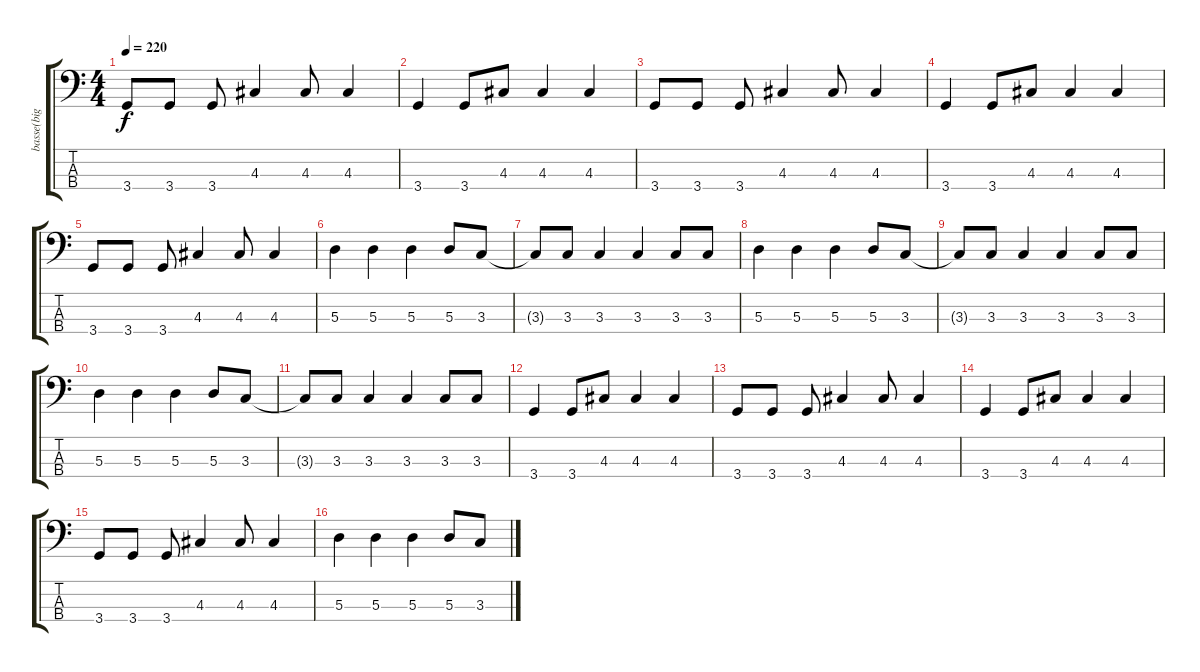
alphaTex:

\track ("basse(big jay)" "basse(big ") {instrument electricbasspick}
\staff {score tabs}
\tuning (G2 D2 A1 E1) {hide}
\ts (4 4)
\tempo 220
\clef f4
\ks c
3.4.8{dy f} 3.4.8 3.4.8 4.3.4 4.3.8 4.3.4 |
3.4.4 3.4.8 4.3.8 4.3.4 4.3.4 |
3.4.8 3.4.8 3.4.8 4.3.4 4.3.8 4.3.4 |
3.4.4 3.4.8 4.3.8 4.3.4 4.3.4 |
3.4.8 3.4.8 3.4.8 4.3.4 4.3.8 4.3.4 |
5.3.4 5.3.4 5.3.4 5.3.8 3.3.8 |
3.3{t}.8 3.3.8 3.3.4 3.3.4 3.3.8 3.3.8 |
5.3.4 5.3.4 5.3.4 5.3.8 3.3.8 |
3.3{t}.8 3.3.8 3.3.4 3.3.4 3.3.8 3.3.8 |
5.3.4 5.3.4 5.3.4 5.3.8 3.3.8 |
3.3{t}.8 3.3.8 3.3.4 3.3.4 3.3.8 3.3.8 |
3.4.4 3.4.8 4.3.8 4.3.4 4.3.4 |
3.4.8 3.4.8 3.4.8 4.3.4 4.3.8 4.3.4 |
3.4.4 3.4.8 4.3.8 4.3.4 4.3.4 |
3.4.8 3.4.8 3.4.8 4.3.4 4.3.8 4.3.4 |
5.3.4 5.3.4 5.3.4 5.3.8 3.3.8
